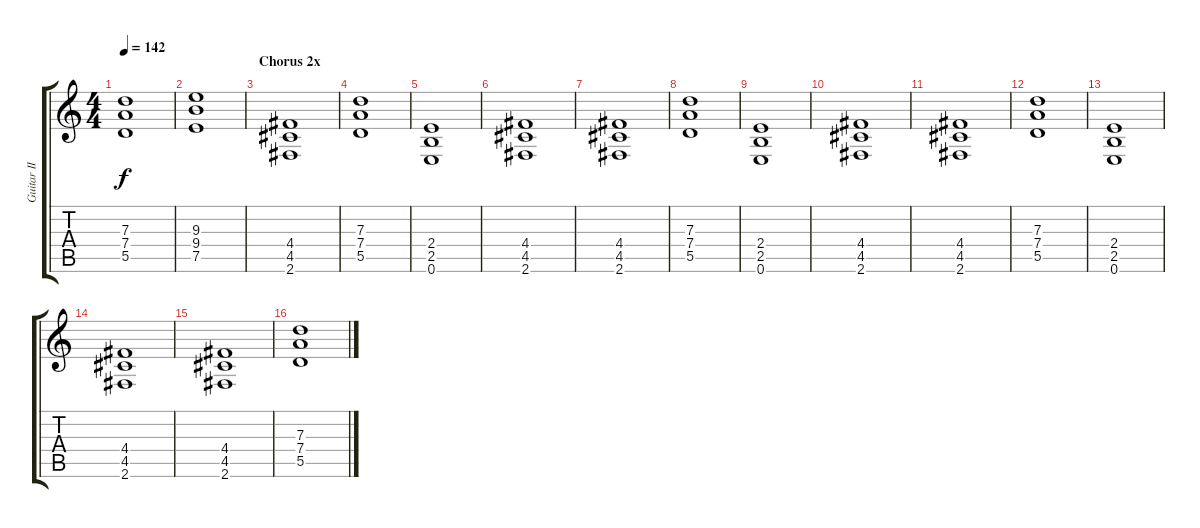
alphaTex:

\track ("Guitar II" "Guitar II") {instrument distortionguitar}
\staff {score tabs}
\tuning (E4 B3 G3 D3 A2 E2) {hide}
\ts (4 4)
\tempo 142
\clef g2
\ks c
(7.3 7.4 5.5).1{dy f} |
(9.3 9.4 7.5).1 |
\section ("" "Chorus 2x")
(4.4 4.5 2.6).1 |
(7.3 7.4 5.5).1 |
(2.4 2.5 0.6).1 |
(4.4 4.5 2.6).1 |
(4.4 4.5 2.6).1 |
(7.3 7.4 5.5).1 |
(2.4 2.5 0.6).1 |
(4.4 4.5 2.6).1 |
(4.4 4.5 2.6).1 |
(7.3 7.4 5.5).1 |
(2.4 2.5 0.6).1 |
(4.4 4.5 2.6).1 |
(4.4 4.5 2.6).1 |
(7.3 7.4 5.5).1
